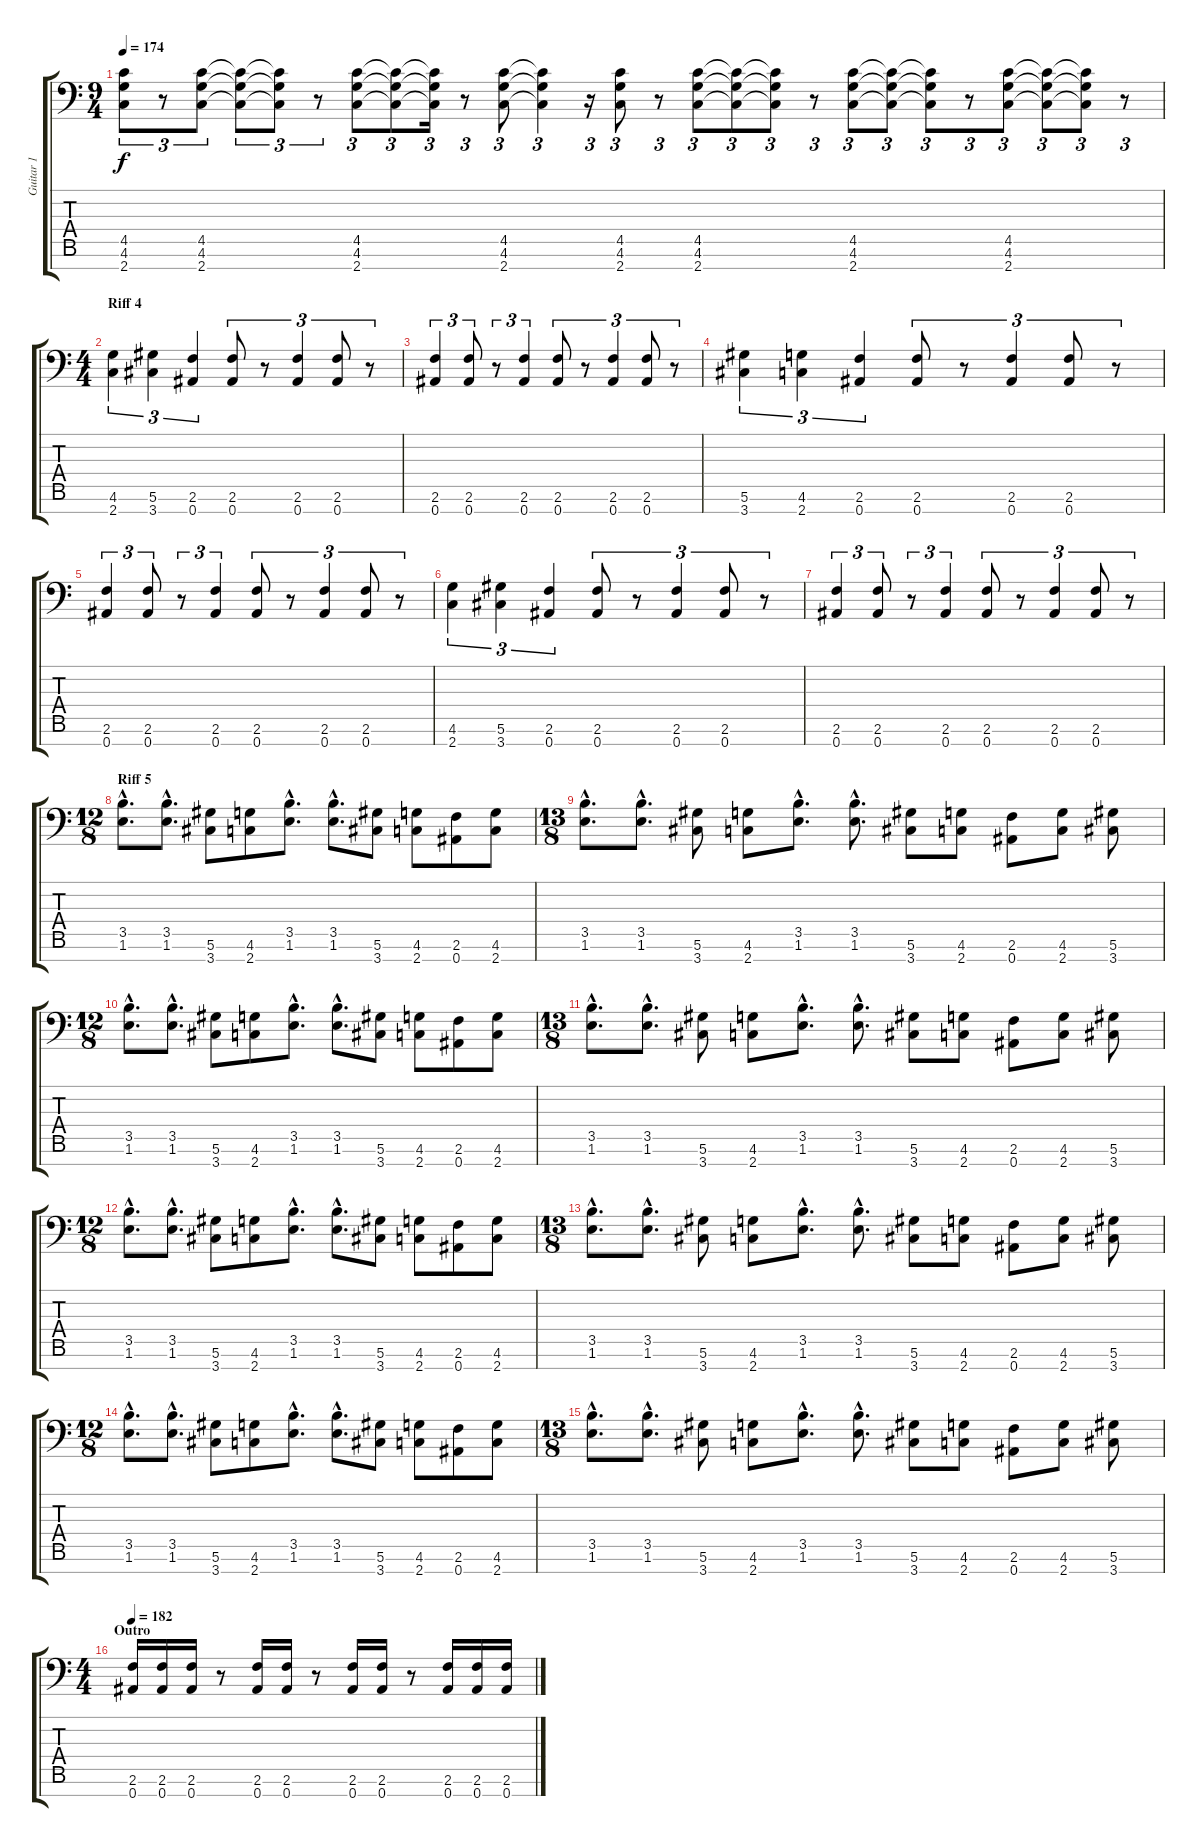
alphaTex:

\track ("Guitar 1" "Guitar 1") {instrument distortionguitar}
\staff {score tabs}
\tuning (Eb4 Bb3 Gb3 Db3 Ab2 Eb2 Bb1) {hide}
\ts (9 4)
\tempo 174
\clef f4
\ks c
(4.5 4.6 2.7).8{tu (3 2) dy f} r.8{tu (3 2)} (4.5 4.6 2.7).8{tu (3 2)} (4.5{t} 4.6{t} 2.7{t}).8{tu (3 2)} (4.5{t} 4.6{t} 2.7{t}).8{tu (3 2)} r.8{tu (3 2)} (4.5 4.6 2.7).8{tu (3 2)} (4.5{t} 4.6{t} 2.7{t}).8{tu (3 2)} (4.5{t} 4.6{t} 2.7{t}).16{tu (3 2)} r.8{tu (3 2)} (4.5 4.6 2.7).8{tu (3 2)} (4.5{t} 4.6{t} 2.7{t}).4{tu (3 2)} r.16{tu (3 2)} (4.5 4.6 2.7).8{tu (3 2)} r.8{tu (3 2)} (4.5 4.6 2.7).8{tu (3 2)} (4.5{t} 4.6{t} 2.7{t}).8{tu (3 2)} (4.5{t} 4.6{t} 2.7{t}).8{tu (3 2)} r.8{tu (3 2)} (4.5 4.6 2.7).8{tu (3 2)} (4.5{t} 4.6{t} 2.7{t}).8{tu (3 2)} (4.5{t} 4.6{t} 2.7{t}).8{tu (3 2)} r.8{tu (3 2)} (4.5 4.6 2.7).8{tu (3 2)} (4.5{t} 4.6{t} 2.7{t}).8{tu (3 2)} (4.5{t} 4.6{t} 2.7{t}).8{tu (3 2)} r.8{tu (3 2)} |
\ts (4 4)
\section ("" "Riff 4")
(4.6 2.7).4{tu (3 2)} (5.6 3.7).4{tu (3 2)} (2.6 0.7).4{tu (3 2)} (2.6 0.7).8{tu (3 2)} r.8{tu (3 2)} (2.6 0.7).4{tu (3 2)} (2.6 0.7).8{tu (3 2)} r.8{tu (3 2)} |
(2.6 0.7).4{tu (3 2)} (2.6 0.7).8{tu (3 2)} r.8{tu (3 2)} (2.6 0.7).4{tu (3 2)} (2.6 0.7).8{tu (3 2)} r.8{tu (3 2)} (2.6 0.7).4{tu (3 2)} (2.6 0.7).8{tu (3 2)} r.8{tu (3 2)} |
(5.6 3.7).4{tu (3 2)} (4.6 2.7).4{tu (3 2)} (2.6 0.7).4{tu (3 2)} (2.6 0.7).8{tu (3 2)} r.8{tu (3 2)} (2.6 0.7).4{tu (3 2)} (2.6 0.7).8{tu (3 2)} r.8{tu (3 2)} |
(2.6 0.7).4{tu (3 2)} (2.6 0.7).8{tu (3 2)} r.8{tu (3 2)} (2.6 0.7).4{tu (3 2)} (2.6 0.7).8{tu (3 2)} r.8{tu (3 2)} (2.6 0.7).4{tu (3 2)} (2.6 0.7).8{tu (3 2)} r.8{tu (3 2)} |
(4.6 2.7).4{tu (3 2)} (5.6 3.7).4{tu (3 2)} (2.6 0.7).4{tu (3 2)} (2.6 0.7).8{tu (3 2)} r.8{tu (3 2)} (2.6 0.7).4{tu (3 2)} (2.6 0.7).8{tu (3 2)} r.8{tu (3 2)} |
(2.6 0.7).4{tu (3 2)} (2.6 0.7).8{tu (3 2)} r.8{tu (3 2)} (2.6 0.7).4{tu (3 2)} (2.6 0.7).8{tu (3 2)} r.8{tu (3 2)} (2.6 0.7).4{tu (3 2)} (2.6 0.7).8{tu (3 2)} r.8{tu (3 2)} |
\ts (12 8)
\section ("" "Riff 5")
(3.5{hac} 1.6{hac}).8{d} (3.5{hac} 1.6{hac}).8{d} (5.6 3.7).8 (4.6 2.7).8 (3.5{hac} 1.6{hac}).8{d} (3.5{hac} 1.6{hac}).8{d} (5.6 3.7).8 (4.6 2.7).8 (2.6 0.7).8 (4.6 2.7).8 |
\ts (13 8)
(3.5{hac} 1.6{hac}).8{d} (3.5{hac} 1.6{hac}).8{d} (5.6 3.7).8 (4.6 2.7).8 (3.5{hac} 1.6{hac}).8{d} (3.5{hac} 1.6{hac}).8{d} (5.6 3.7).8 (4.6 2.7).8 (2.6 0.7).8 (4.6 2.7).8 (5.6 3.7).8 |
\ts (12 8)
(3.5{hac} 1.6{hac}).8{d} (3.5{hac} 1.6{hac}).8{d} (5.6 3.7).8 (4.6 2.7).8 (3.5{hac} 1.6{hac}).8{d} (3.5{hac} 1.6{hac}).8{d} (5.6 3.7).8 (4.6 2.7).8 (2.6 0.7).8 (4.6 2.7).8 |
\ts (13 8)
(3.5{hac} 1.6{hac}).8{d} (3.5{hac} 1.6{hac}).8{d} (5.6 3.7).8 (4.6 2.7).8 (3.5{hac} 1.6{hac}).8{d} (3.5{hac} 1.6{hac}).8{d} (5.6 3.7).8 (4.6 2.7).8 (2.6 0.7).8 (4.6 2.7).8 (5.6 3.7).8 |
\ts (12 8)
(3.5{hac} 1.6{hac}).8{d} (3.5{hac} 1.6{hac}).8{d} (5.6 3.7).8 (4.6 2.7).8 (3.5{hac} 1.6{hac}).8{d} (3.5{hac} 1.6{hac}).8{d} (5.6 3.7).8 (4.6 2.7).8 (2.6 0.7).8 (4.6 2.7).8 |
\ts (13 8)
(3.5{hac} 1.6{hac}).8{d} (3.5{hac} 1.6{hac}).8{d} (5.6 3.7).8 (4.6 2.7).8 (3.5{hac} 1.6{hac}).8{d} (3.5{hac} 1.6{hac}).8{d} (5.6 3.7).8 (4.6 2.7).8 (2.6 0.7).8 (4.6 2.7).8 (5.6 3.7).8 |
\ts (12 8)
(3.5{hac} 1.6{hac}).8{d} (3.5{hac} 1.6{hac}).8{d} (5.6 3.7).8 (4.6 2.7).8 (3.5{hac} 1.6{hac}).8{d} (3.5{hac} 1.6{hac}).8{d} (5.6 3.7).8 (4.6 2.7).8 (2.6 0.7).8 (4.6 2.7).8 |
\ts (13 8)
(3.5{hac} 1.6{hac}).8{d} (3.5{hac} 1.6{hac}).8{d} (5.6 3.7).8 (4.6 2.7).8 (3.5{hac} 1.6{hac}).8{d} (3.5{hac} 1.6{hac}).8{d} (5.6 3.7).8 (4.6 2.7).8 (2.6 0.7).8 (4.6 2.7).8 (5.6 3.7).8 |
\ts (4 4)
\section ("" "Outro")
\tempo 174
\tempo 182
(2.6 0.7).16 (2.6 0.7).16 (2.6 0.7).16 r.8 (2.6 0.7).16 (2.6 0.7).16 r.8 (2.6 0.7).16 (2.6 0.7).16 r.8 (2.6 0.7).16 (2.6 0.7).16 (2.6 0.7).16
